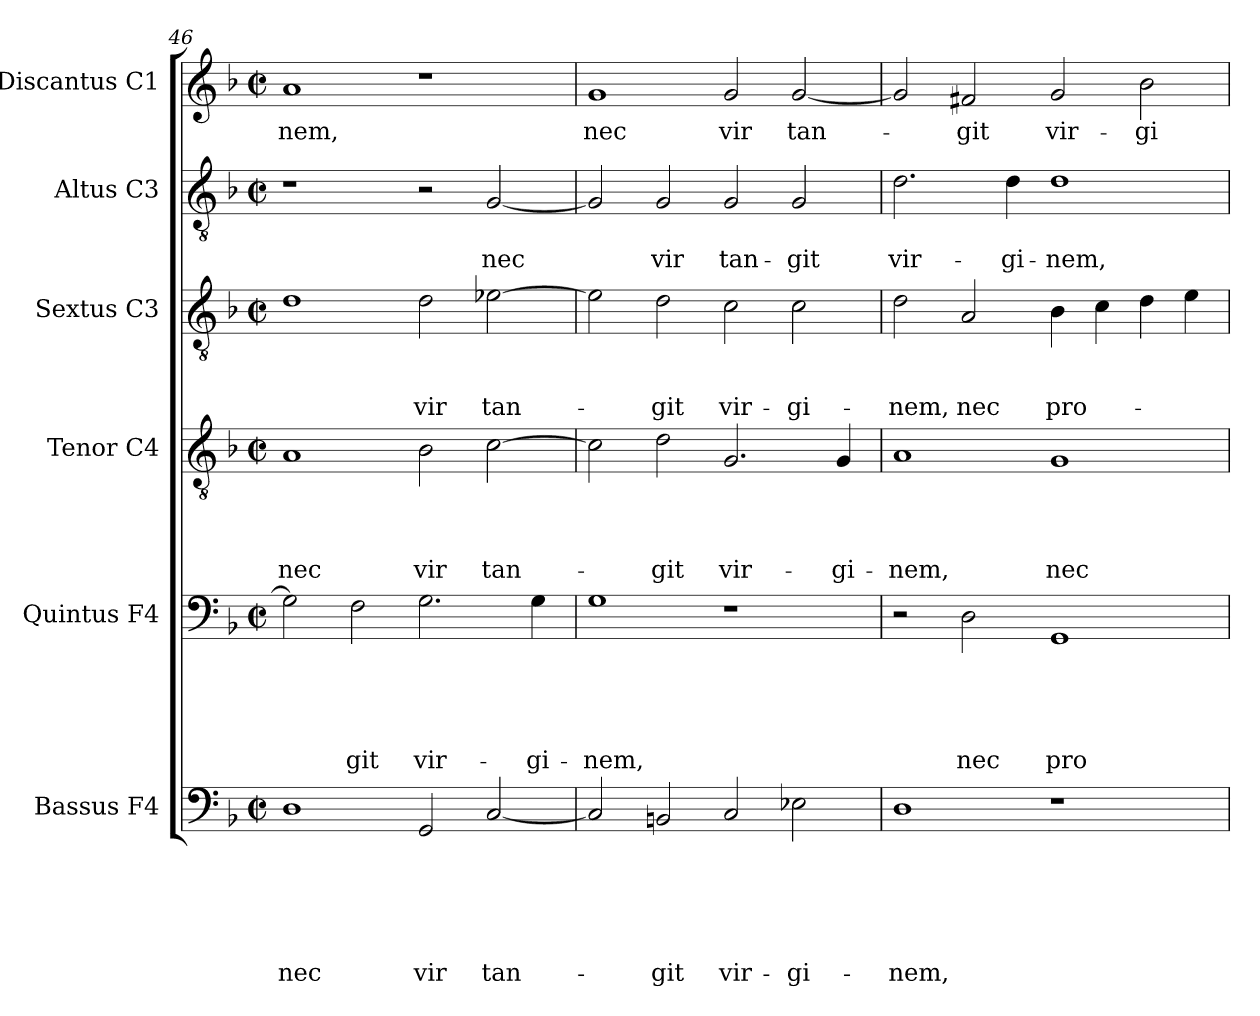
**kern	**text	**text	**text	**text	**text	**text	**kern	**text	**text	**text	**text	**text	**kern	**text	**text	**text	**text	**kern	**text	**text	**text	**kern	**text	**text	**kern	**text
*part6	*part6	*part6	*part6	*part6	*part6	*part6	*part5	*part5	*part5	*part5	*part5	*part5	*part4	*part4	*part4	*part4	*part4	*part3	*part3	*part3	*part3	*part2	*part2	*part2	*part1	*part1
*staff6	*staff6	*staff6	*staff6	*staff6	*staff6	*staff6	*staff5	*staff5	*staff5	*staff5	*staff5	*staff5	*staff4	*staff4	*staff4	*staff4	*staff4	*staff3	*staff3	*staff3	*staff3	*staff2	*staff2	*staff2	*staff1	*staff1
*I"Bassus F4	*	*	*	*	*	*	*I"Quintus F4	*	*	*	*	*	*I"Tenor C4	*	*	*	*	*I"Sextus C3	*	*	*	*I"Altus C3	*	*	*I"Discantus C1	*
*I'B	*	*	*	*	*	*	*	*	*	*	*	*	*I'T	*	*	*	*	*	*	*	*	*I'A	*	*	*I'C	*
*clefF4	*	*	*	*	*	*	*clefF4	*	*	*	*	*	*clefGv2	*	*	*	*	*clefGv2	*	*	*	*clefGv2	*	*	*clefG2	*
*k[b-]	*	*	*	*	*	*	*k[b-]	*	*	*	*	*	*k[b-]	*	*	*	*	*k[b-]	*	*	*	*k[b-]	*	*	*k[b-]	*
*F:	*	*	*	*	*	*	*F:	*	*	*	*	*	*F:	*	*	*	*	*F:	*	*	*	*F:	*	*	*F:	*
*M2/2	*	*	*	*	*	*	*M2/2	*	*	*	*	*	*M2/2	*	*	*	*	*M2/2	*	*	*	*M2/2	*	*	*M2/2	*
*met(c|)	*	*	*	*	*	*	*met(c|)	*	*	*	*	*	*met(c|)	*	*	*	*	*met(c|)	*	*	*	*met(c|)	*	*	*met(c|)	*
=46	=46	=46	=46	=46	=46	=46	=46	=46	=46	=46	=46	=46	=46	=46	=46	=46	=46	=46	=46	=46	=46	=46	=46	=46	=46	=46
!	!	!	!	!	!	!LO:LY:b	!	!	!	!	!	!	!	!	!	!	!LO:LY:b	!	!	!	!	!	!	!	!	!LO:LY:b
1D	.	.	.	.	.	nec	2G\]	.	.	.	.	.	1A	.	.	.	nec	1d	.	.	.	1r	.	.	1a	-nem,
!	!	!	!	!	!	!	!	!	!	!	!	!LO:LY:b	!	!	!	!	!	!	!	!	!	!	!	!	!	!
.	.	.	.	.	.	.	2F\	.	.	.	.	-git	.	.	.	.	.	.	.	.	.	.	.	.	.	.
!	!	!	!	!	!	!LO:LY:b	!	!	!	!	!	!LO:LY:b	!	!	!	!	!LO:LY:b	!	!	!	!LO:LY:b	!	!	!	!	!
2GG/	.	.	.	.	.	vir	2.G\	.	.	.	.	vir-	2B-\	.	.	.	vir	2d\	.	.	vir	2r	.	.	1r	.
!	!	!	!	!	!	!LO:LY:b	!	!	!	!	!	!	!	!	!	!	!LO:LY:b	!	!	!	!LO:LY:b	!	!	!LO:LY:b	!	!
[2C/	.	.	.	.	.	tan-	.	.	.	.	.	.	[2c\	.	.	.	tan-	[2e-X\	.	.	tan-	[2G/	.	nec	.	.
!	!	!	!	!	!	!	!	!	!	!	!	!LO:LY:b	!	!	!	!	!	!	!	!	!	!	!	!	!	!
.	.	.	.	.	.	.	4G\	.	.	.	.	-gi-	.	.	.	.	.	.	.	.	.	.	.	.	.	.
=47	=47	=47	=47	=47	=47	=47	=47	=47	=47	=47	=47	=47	=47	=47	=47	=47	=47	=47	=47	=47	=47	=47	=47	=47	=47	=47
!	!	!	!	!	!	!	!	!	!	!	!	!LO:LY:b	!	!	!	!	!	!	!	!	!	!	!	!	!	!LO:LY:b
2C/]	.	.	.	.	.	.	1G	.	.	.	.	-nem,	2c\]	.	.	.	.	2e-\]	.	.	.	2G/]	.	.	1g	nec
!	!	!	!	!	!	!LO:LY:b	!	!	!	!	!	!	!	!	!	!	!LO:LY:b	!	!	!	!LO:LY:b	!	!	!LO:LY:b	!	!
2BBn/	.	.	.	.	.	-git	.	.	.	.	.	.	2d\	.	.	.	-git	2d\	.	.	-git	2G/	.	vir	.	.
!	!	!	!	!	!	!LO:LY:b	!	!	!	!	!	!	!	!	!	!	!LO:LY:b	!	!	!	!LO:LY:b	!	!	!LO:LY:b	!	!LO:LY:b
2C/	.	.	.	.	.	vir-	1r	.	.	.	.	.	2.G/	.	.	.	vir-	2c\	.	.	vir-	2G/	.	tan-	2g/	vir
!	!	!	!	!	!	!LO:LY:b	!	!	!	!	!	!	!	!	!	!	!	!	!	!	!LO:LY:b	!	!	!LO:LY:b	!	!LO:LY:b
2E-X\	.	.	.	.	.	-gi-	.	.	.	.	.	.	.	.	.	.	.	2c\	.	.	-gi-	2G/	.	-git	[2g/	tan-
!	!	!	!	!	!	!	!	!	!	!	!	!	!	!	!	!	!LO:LY:b	!	!	!	!	!	!	!	!	!
.	.	.	.	.	.	.	.	.	.	.	.	.	4G/	.	.	.	-gi-	.	.	.	.	.	.	.	.	.
=48	=48	=48	=48	=48	=48	=48	=48	=48	=48	=48	=48	=48	=48	=48	=48	=48	=48	=48	=48	=48	=48	=48	=48	=48	=48	=48
!	!	!	!	!	!	!LO:LY:b	!	!	!	!	!	!	!	!	!	!	!LO:LY:b	!	!	!	!LO:LY:b	!	!	!LO:LY:b	!	!
1D	.	.	.	.	.	-nem,	2r	.	.	.	.	.	1A	.	.	.	-nem,	2d\	.	.	-nem,	2.d\	.	vir-	2g/]	.
!	!	!	!	!	!	!	!	!	!	!	!	!LO:LY:b	!	!	!	!	!	!	!	!	!LO:LY:b	!	!	!	!	!LO:LY:b
.	.	.	.	.	.	.	2D\	.	.	.	.	nec	.	.	.	.	.	2A/	.	.	nec	.	.	.	2f#X/	-git
!	!	!	!	!	!	!	!	!	!	!	!	!	!	!	!	!	!	!	!	!	!	!	!	!LO:LY:b	!	!
.	.	.	.	.	.	.	.	.	.	.	.	.	.	.	.	.	.	.	.	.	.	4d\	.	-gi-	.	.
!	!	!	!	!	!	!	!	!	!	!	!	!LO:LY:b	!	!	!	!	!LO:LY:b	!	!	!	!LO:LY:b	!	!	!LO:LY:b	!	!LO:LY:b
1r	.	.	.	.	.	.	1GG	.	.	.	.	pro-	1G	.	.	.	nec	4B-\	.	.	pro-	1d	.	-nem,	2g/	vir-
.	.	.	.	.	.	.	.	.	.	.	.	.	.	.	.	.	.	4c\	.	.	.	.	.	.	.	.
!	!	!	!	!	!	!	!	!	!	!	!	!	!	!	!	!	!	!	!	!	!	!	!	!	!	!LO:LY:b
.	.	.	.	.	.	.	.	.	.	.	.	.	.	.	.	.	.	4d\	.	.	.	.	.	.	2b-\	-gi-
.	.	.	.	.	.	.	.	.	.	.	.	.	.	.	.	.	.	4e\	.	.	.	.	.	.	.	.
=	=	=	=	=	=	=	=	=	=	=	=	=	=	=	=	=	=	=	=	=	=	=	=	=	=	=
*-	*-	*-	*-	*-	*-	*-	*-	*-	*-	*-	*-	*-	*-	*-	*-	*-	*-	*-	*-	*-	*-	*-	*-	*-	*-	*-
